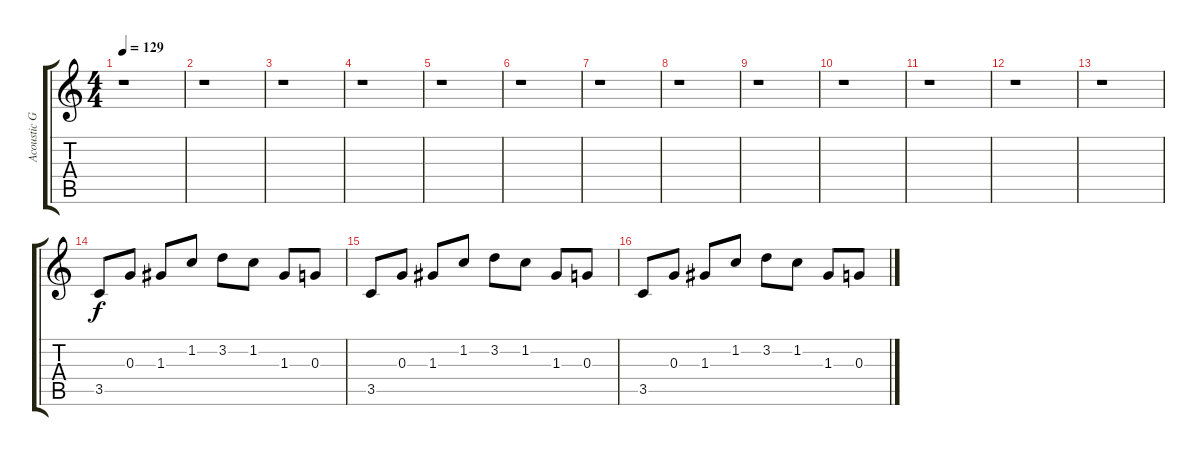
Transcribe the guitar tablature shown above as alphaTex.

\track ("Acoustic Guitar" "Acoustic G") {instrument acousticguitarnylon}
\staff {score tabs}
\tuning (E4 B3 G3 D3 A2 E2) {hide}
\ts (4 4)
\tempo 129
\clef g2
\ks c
r.1{dy f} |
r.1 |
r.1 |
r.1 |
r.1 |
r.1 |
r.1 |
r.1 |
r.1 |
r.1 |
r.1 |
r.1 |
r.1 |
3.5.8{volume 16 balance 8} 0.3.8 1.3.8 1.2.8 3.2.8 1.2.8 1.3.8 0.3.8 |
3.5.8 0.3.8 1.3.8 1.2.8 3.2.8 1.2.8 1.3.8 0.3.8 |
3.5.8 0.3.8 1.3.8 1.2.8 3.2.8 1.2.8 1.3.8 0.3.8
